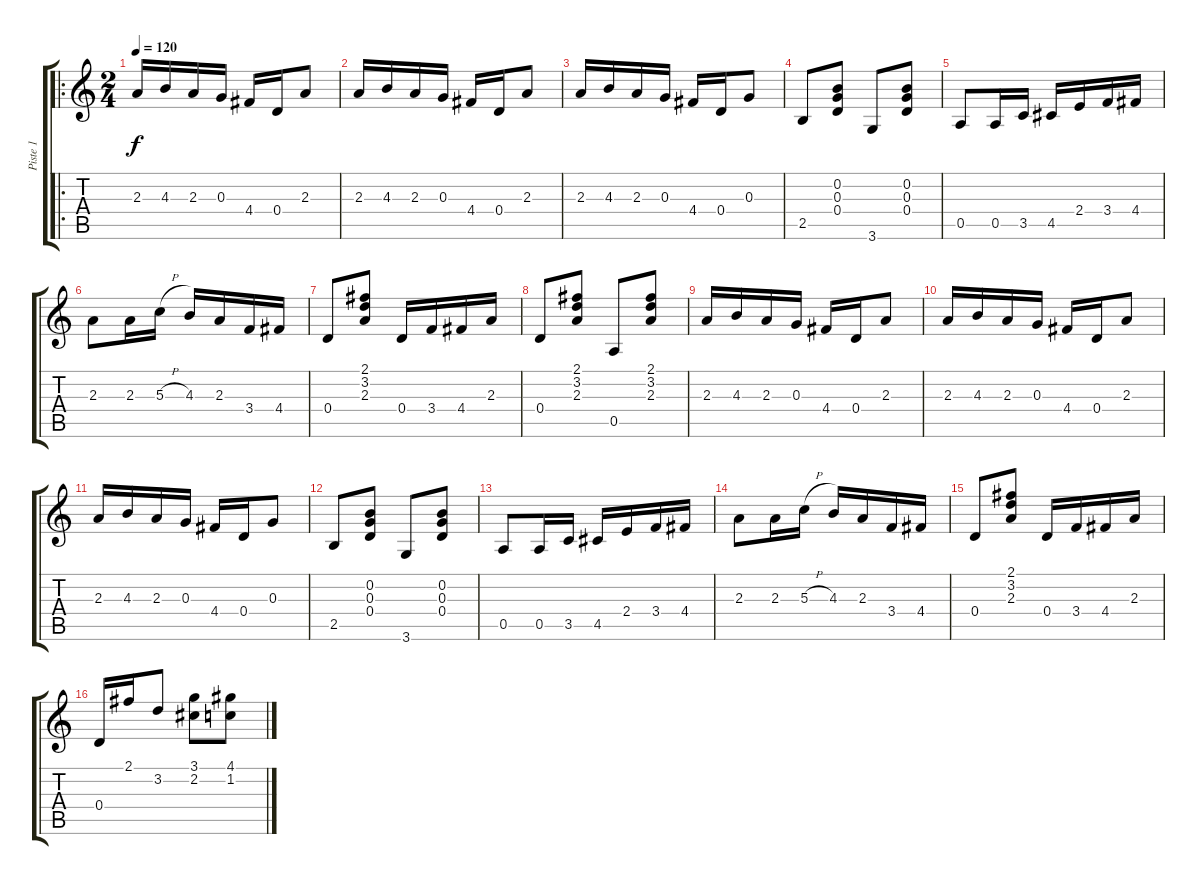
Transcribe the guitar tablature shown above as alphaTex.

\track ("Piste 1" "Piste 1") {instrument acousticguitarnylon}
\staff {score tabs}
\tuning (E4 B3 G3 D3 A2 E2) {hide}
\ro
\ts (2 4)
\tempo 120
\clef g2
\ks c
2.3.16{dy f} 4.3.16 2.3.16 0.3.16 4.4.16 0.4.16 2.3.8 |
2.3.16 4.3.16 2.3.16 0.3.16 4.4.16 0.4.16 2.3.8 |
2.3.16 4.3.16 2.3.16 0.3.16 4.4.16 0.4.16 0.3.8 |
2.5.8 (0.2 0.3 0.4).8 3.6.8 (0.2 0.3 0.4).8 |
0.5.8 0.5.16 3.5.16 4.5.16 2.4.16 3.4.16 4.4.16 |
2.3.8 2.3.16 5.3{h}.16 4.3.16 2.3.16 3.4.16 4.4.16 |
0.4.8 (2.1 3.2 2.3).8 0.4.16 3.4.16 4.4.16 2.3.16 |
0.4.8 (2.1 3.2 2.3).8 0.5.8 (2.1 3.2 2.3).8 |
2.3.16 4.3.16 2.3.16 0.3.16 4.4.16 0.4.16 2.3.8 |
2.3.16 4.3.16 2.3.16 0.3.16 4.4.16 0.4.16 2.3.8 |
2.3.16 4.3.16 2.3.16 0.3.16 4.4.16 0.4.16 0.3.8 |
2.5.8 (0.2 0.3 0.4).8 3.6.8 (0.2 0.3 0.4).8 |
0.5.8 0.5.16 3.5.16 4.5.16 2.4.16 3.4.16 4.4.16 |
2.3.8 2.3.16 5.3{h}.16 4.3.16 2.3.16 3.4.16 4.4.16 |
0.4.8 (2.1 3.2 2.3).8 0.4.16 3.4.16 4.4.16 2.3.16 |
0.4.16 2.1.16 3.2.8 (3.1 2.2).8 (4.1 1.2).8
